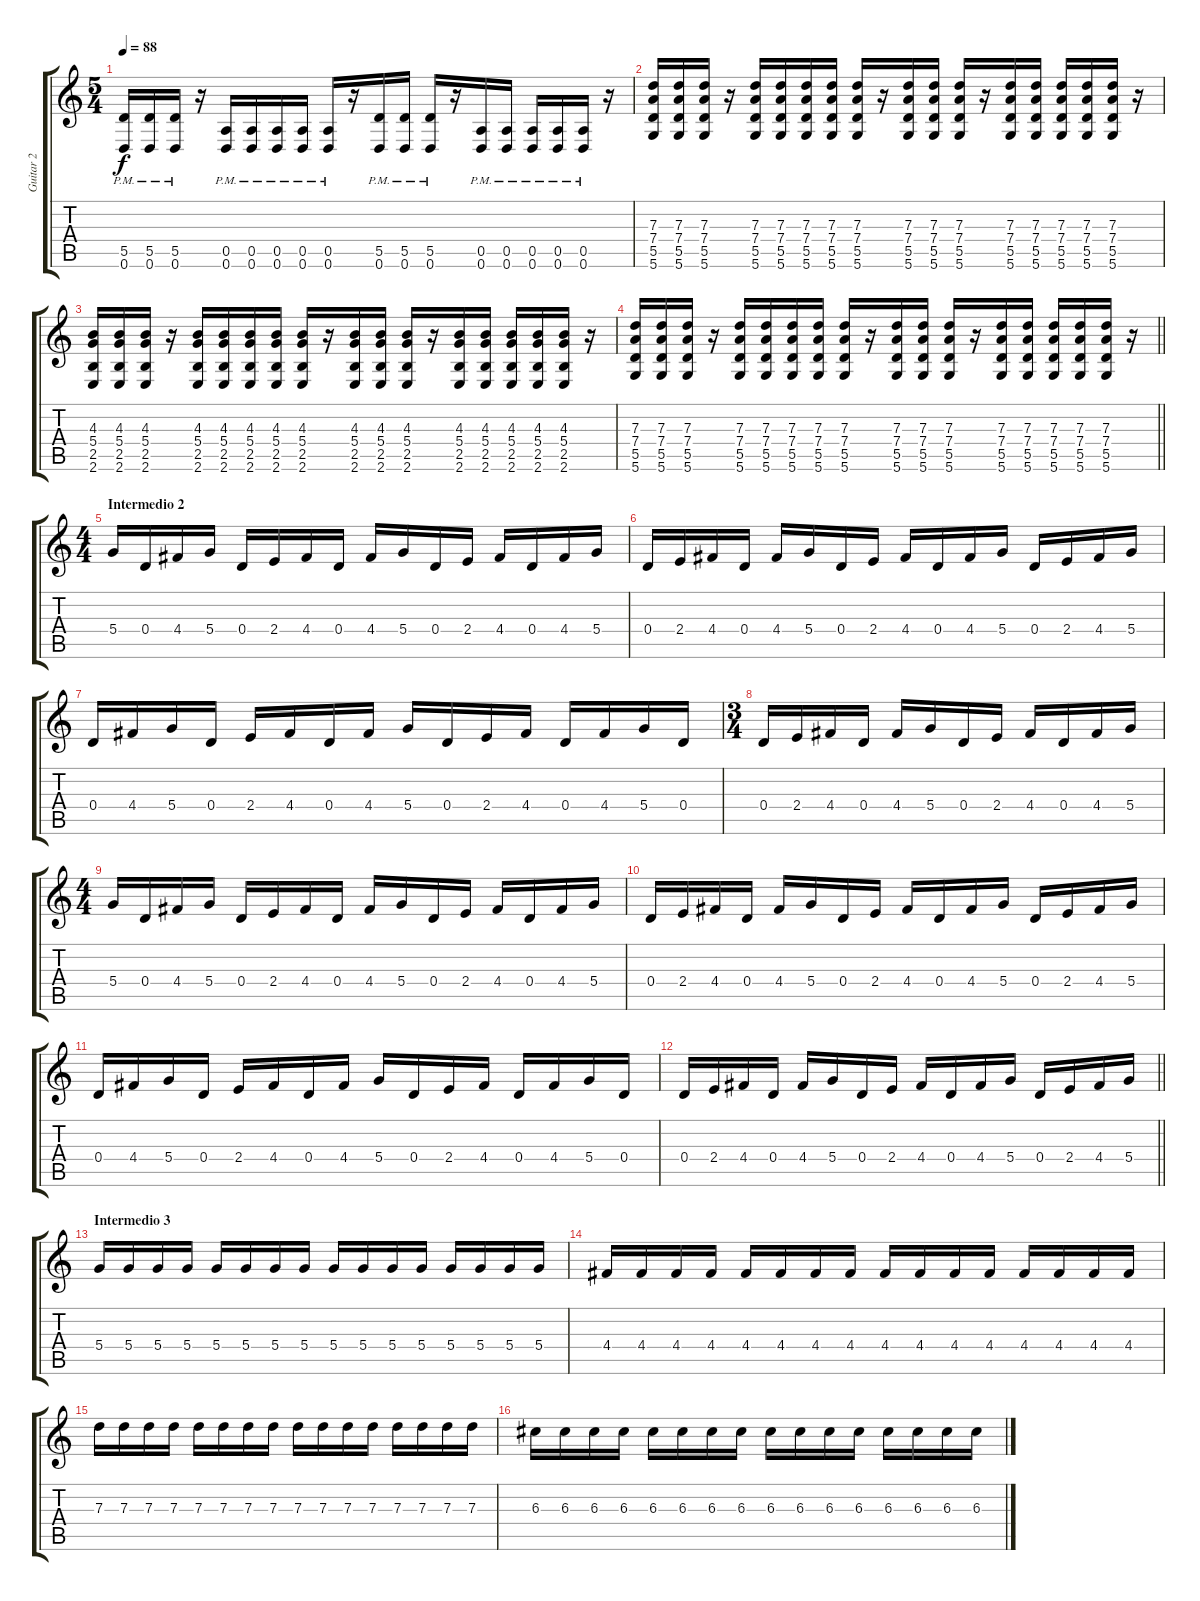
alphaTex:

\track ("Guitar 2" "Guitar 2") {instrument electricguitarjazz}
\staff {score tabs}
\tuning (E4 B3 G3 D3 A2 D2) {hide}
\ts (5 4)
\tempo 88
\clef g2
\ks c
(5.5{pm} 0.6{pm}).16{dy f} (5.5{pm} 0.6{pm}).16 (5.5{pm} 0.6{pm}).16 r.16 (0.5{pm} 0.6{pm}).16 (0.5{pm} 0.6{pm}).16 (0.5{pm} 0.6{pm}).16 (0.5{pm} 0.6{pm}).16 (0.5{pm} 0.6{pm}).16 r.16 (5.5{pm} 0.6{pm}).16 (5.5{pm} 0.6{pm}).16 (5.5{pm} 0.6{pm}).16 r.16 (0.5{pm} 0.6{pm}).16 (0.5{pm} 0.6{pm}).16 (0.5{pm} 0.6{pm}).16 (0.5{pm} 0.6{pm}).16 (0.5{pm} 0.6{pm}).16 r.16 |
(7.3 7.4 5.5 5.6).16{balance 15} (7.3 7.4 5.5 5.6).16 (7.3 7.4 5.5 5.6).16 r.16 (7.3 7.4 5.5 5.6).16 (7.3 7.4 5.5 5.6).16 (7.3 7.4 5.5 5.6).16 (7.3 7.4 5.5 5.6).16 (7.3 7.4 5.5 5.6).16 r.16 (7.3 7.4 5.5 5.6).16 (7.3 7.4 5.5 5.6).16 (7.3 7.4 5.5 5.6).16 r.16 (7.3 7.4 5.5 5.6).16 (7.3 7.4 5.5 5.6).16 (7.3 7.4 5.5 5.6).16 (7.3 7.4 5.5 5.6).16 (7.3 7.4 5.5 5.6).16 r.16 |
(4.3 5.4 2.5 2.6).16 (4.3 5.4 2.5 2.6).16 (4.3 5.4 2.5 2.6).16 r.16 (4.3 5.4 2.5 2.6).16 (4.3 5.4 2.5 2.6).16 (4.3 5.4 2.5 2.6).16 (4.3 5.4 2.5 2.6).16 (4.3 5.4 2.5 2.6).16 r.16 (4.3 5.4 2.5 2.6).16 (4.3 5.4 2.5 2.6).16 (4.3 5.4 2.5 2.6).16 r.16 (4.3 5.4 2.5 2.6).16 (4.3 5.4 2.5 2.6).16 (4.3 5.4 2.5 2.6).16 (4.3 5.4 2.5 2.6).16 (4.3 5.4 2.5 2.6).16 r.16 |
\barLineRight lightlight
(7.3 7.4 5.5 5.6).16 (7.3 7.4 5.5 5.6).16 (7.3 7.4 5.5 5.6).16 r.16 (7.3 7.4 5.5 5.6).16 (7.3 7.4 5.5 5.6).16 (7.3 7.4 5.5 5.6).16 (7.3 7.4 5.5 5.6).16 (7.3 7.4 5.5 5.6).16 r.16 (7.3 7.4 5.5 5.6).16 (7.3 7.4 5.5 5.6).16 (7.3 7.4 5.5 5.6).16 r.16 (7.3 7.4 5.5 5.6).16 (7.3 7.4 5.5 5.6).16 (7.3 7.4 5.5 5.6).16 (7.3 7.4 5.5 5.6).16 (7.3 7.4 5.5 5.6).16 r.16 |
\ts (4 4)
\section ("" "Intermedio 2")
5.4.16 0.4.16 4.4.16 5.4.16 0.4.16 2.4.16 4.4.16 0.4.16 4.4.16 5.4.16 0.4.16 2.4.16 4.4.16 0.4.16 4.4.16 5.4.16 |
0.4.16 2.4.16 4.4.16 0.4.16 4.4.16 5.4.16 0.4.16 2.4.16 4.4.16 0.4.16 4.4.16 5.4.16 0.4.16 2.4.16 4.4.16 5.4.16 |
0.4.16 4.4.16 5.4.16 0.4.16 2.4.16 4.4.16 0.4.16 4.4.16 5.4.16 0.4.16 2.4.16 4.4.16 0.4.16 4.4.16 5.4.16 0.4.16 |
\ts (3 4)
0.4.16 2.4.16 4.4.16 0.4.16 4.4.16 5.4.16 0.4.16 2.4.16 4.4.16 0.4.16 4.4.16 5.4.16 |
\ts (4 4)
5.4.16 0.4.16 4.4.16 5.4.16 0.4.16 2.4.16 4.4.16 0.4.16 4.4.16 5.4.16 0.4.16 2.4.16 4.4.16 0.4.16 4.4.16 5.4.16 |
0.4.16 2.4.16 4.4.16 0.4.16 4.4.16 5.4.16 0.4.16 2.4.16 4.4.16 0.4.16 4.4.16 5.4.16 0.4.16 2.4.16 4.4.16 5.4.16 |
0.4.16 4.4.16 5.4.16 0.4.16 2.4.16 4.4.16 0.4.16 4.4.16 5.4.16 0.4.16 2.4.16 4.4.16 0.4.16 4.4.16 5.4.16 0.4.16 |
\barLineRight lightlight
0.4.16 2.4.16 4.4.16 0.4.16 4.4.16 5.4.16 0.4.16 2.4.16 4.4.16 0.4.16 4.4.16 5.4.16 0.4.16 2.4.16 4.4.16 5.4.16 |
\section ("" "Intermedio 3")
5.4.16 5.4.16 5.4.16 5.4.16 5.4.16 5.4.16 5.4.16 5.4.16 5.4.16 5.4.16 5.4.16 5.4.16 5.4.16 5.4.16 5.4.16 5.4.16 |
4.4.16 4.4.16 4.4.16 4.4.16 4.4.16 4.4.16 4.4.16 4.4.16 4.4.16 4.4.16 4.4.16 4.4.16 4.4.16 4.4.16 4.4.16 4.4.16 |
7.3.16 7.3.16 7.3.16 7.3.16 7.3.16 7.3.16 7.3.16 7.3.16 7.3.16 7.3.16 7.3.16 7.3.16 7.3.16 7.3.16 7.3.16 7.3.16 |
6.3.16 6.3.16 6.3.16 6.3.16 6.3.16 6.3.16 6.3.16 6.3.16 6.3.16 6.3.16 6.3.16 6.3.16 6.3.16 6.3.16 6.3.16 6.3.16
